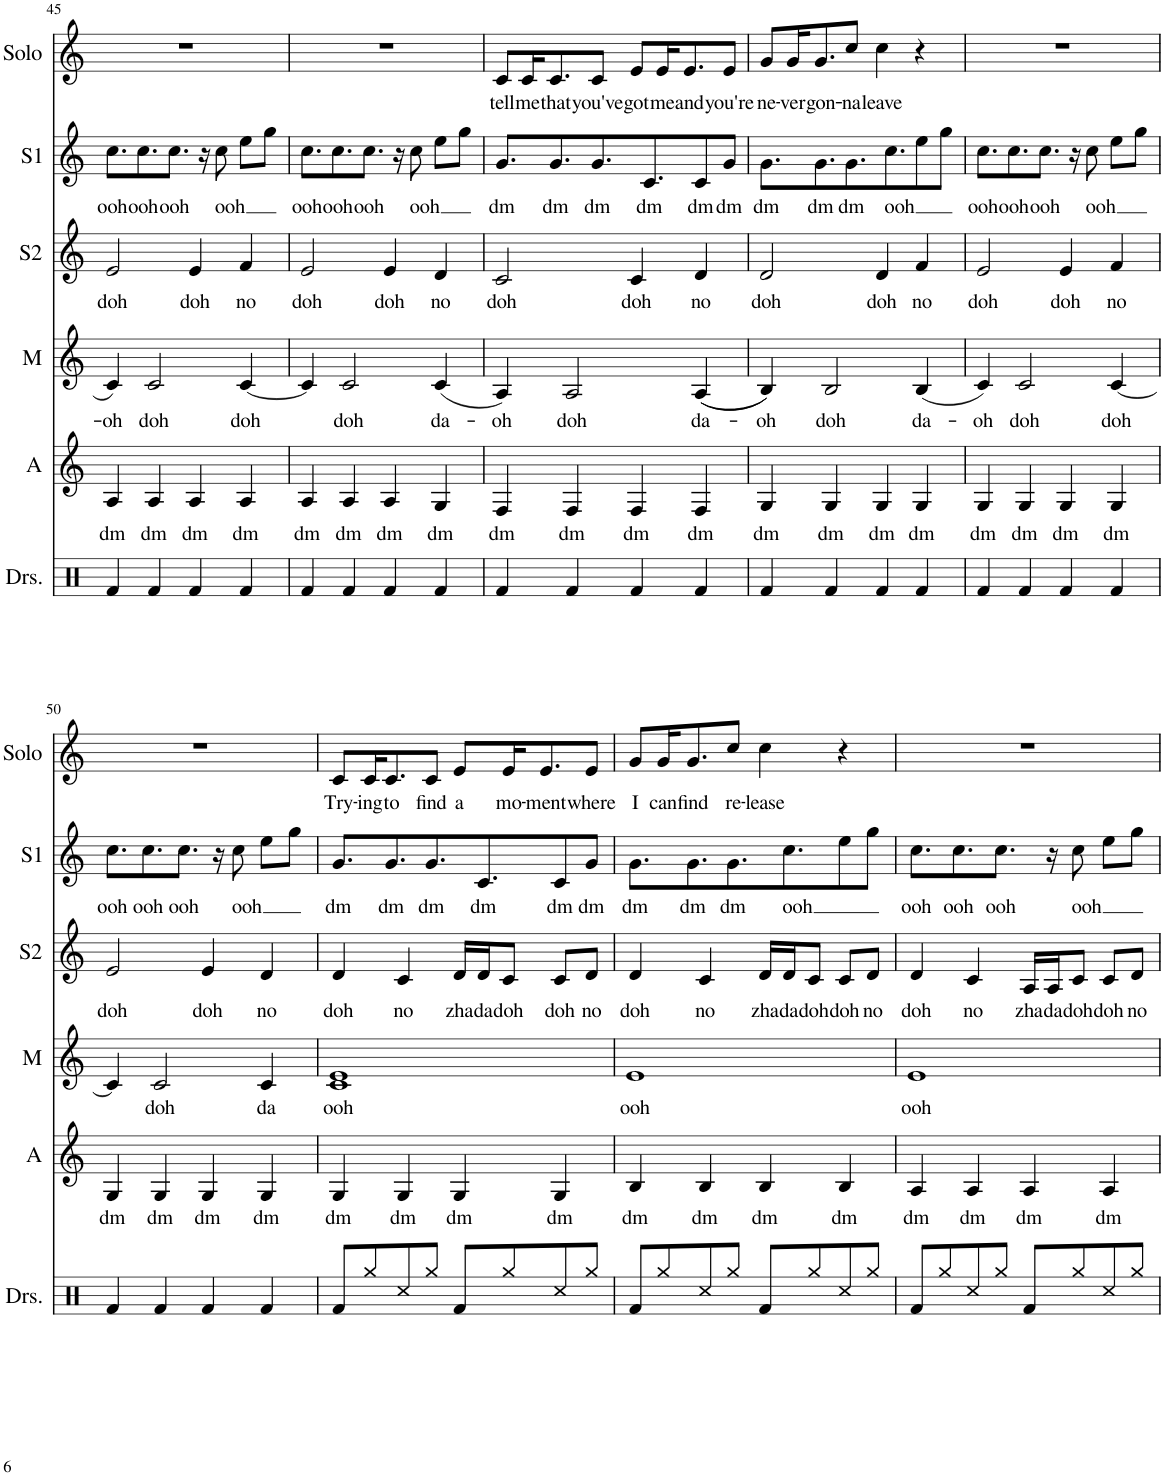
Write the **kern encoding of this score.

**kern	**kern	**text	**kern	**text	**kern	**text	**kern	**text	**kern	**text
*part6	*part5	*part5	*part4	*part4	*part3	*part3	*part2	*part2	*part1	*part1
*staff6	*staff5	*staff5	*staff4	*staff4	*staff3	*staff3	*staff2	*staff2	*staff1	*staff1
*I"Drumset	*I"Alto	*	*I"Mezzo	*	*I"Soprano 2	*	*I"Soprano 1	*	*I"Solo	*
*I'Drs.	*I'A	*	*I'M	*	*I'S2	*	*I'S1	*	*I'Solo	*
!!LO:PB:g=z
*clefX	*clefG2	*	*clefG2	*	*clefG2	*	*clefG2	*	*clefG2	*
*k[]	*k[]	*	*k[]	*	*k[]	*	*k[]	*	*k[]	*
*M4/4	*M4/4	*	*M4/4	*	*M4/4	*	*M4/4	*	*M4/4	*
=45	=45	=45	=45	=45	=45	=45	=45	=45	=45	=45
!	!	!LO:LY:b	!	!LO:LY:b	!	!LO:LY:b	!	!LO:LY:b	!	!
4Rf/	4A/	dm	4c/	-oh	2e/	doh	8.cc\L	ooh	1r	.
!	!	!	!	!	!	!	!	!LO:LY:b	!	!
.	.	.	.	.	.	.	8.cc\	ooh	.	.
!	!	!LO:LY:b	!	!LO:LY:b	!	!	!	!	!	!
4Rf/	4A/	dm	2c/	doh	.	.	.	.	.	.
!	!	!	!	!	!	!	!	!LO:LY:b	!	!
.	.	.	.	.	.	.	8.cc\J	ooh	.	.
!	!	!LO:LY:b	!	!	!	!LO:LY:b	!	!	!	!
4Rf/	4A/	dm	.	.	4e/	doh	.	.	.	.
.	.	.	.	.	.	.	16r	.	.	.
!	!	!	!	!	!	!	!	!LO:LY:b	!	!
.	.	.	.	.	.	.	8cc\	ooh	.	.
!	!	!LO:LY:b	!	!LO:LY:b	!	!LO:LY:b	!	!	!	!
4Rf/	4A/	dm	[4c/	doh	4f/	no	8ee\L	.	.	.
.	.	.	.	.	.	.	8gg\J	.	.	.
=46	=46	=46	=46	=46	=46	=46	=46	=46	=46	=46
!	!	!LO:LY:b	!	!	!	!LO:LY:b	!	!LO:LY:b	!	!
4Rf/	4A/	dm	4c/]	.	2e/	doh	8.cc\L	ooh	1r	.
!	!	!	!	!	!	!	!	!LO:LY:b	!	!
.	.	.	.	.	.	.	8.cc\	ooh	.	.
!	!	!LO:LY:b	!	!LO:LY:b	!	!	!	!	!	!
4Rf/	4A/	dm	2c/	doh	.	.	.	.	.	.
!	!	!	!	!	!	!	!	!LO:LY:b	!	!
.	.	.	.	.	.	.	8.cc\J	ooh	.	.
!	!	!LO:LY:b	!	!	!	!LO:LY:b	!	!	!	!
4Rf/	4A/	dm	.	.	4e/	doh	.	.	.	.
.	.	.	.	.	.	.	16r	.	.	.
!	!	!	!	!	!	!	!	!LO:LY:b	!	!
.	.	.	.	.	.	.	8cc\	ooh	.	.
!	!	!LO:LY:b	!	!LO:LY:b	!	!LO:LY:b	!	!	!	!
4Rf/	4G/	dm	(4c/	da-	4d/	no	8ee\L	.	.	.
.	.	.	.	.	.	.	8gg\J	.	.	.
=47	=47	=47	=47	=47	=47	=47	=47	=47	=47	=47
!	!	!LO:LY:b	!	!LO:LY:b	!	!LO:LY:b	!	!LO:LY:b	!	!LO:LY:b
4Rf/	4F/	dm	4A/)	-oh	2c/	doh	8.g/L	dm	8c/L	tell
!	!	!	!	!	!	!	!	!	!	!LO:LY:b
.	.	.	.	.	.	.	.	.	16c/K	me
!	!	!	!	!	!	!	!	!LO:LY:b	!	!LO:LY:b
.	.	.	.	.	.	.	8.g/	dm	8.c/	that
!	!	!LO:LY:b	!	!LO:LY:b	!	!	!	!	!	!
4Rf/	4F/	dm	2A/	doh	.	.	.	.	.	.
!	!	!	!	!	!	!	!	!LO:LY:b	!	!LO:LY:b
.	.	.	.	.	.	.	8.g/	dm	8c/J	you've
!	!	!LO:LY:b	!	!	!	!LO:LY:b	!	!	!	!LO:LY:b
4Rf/	4F/	dm	.	.	4c/	doh	.	.	8e/L	got
!	!	!	!	!	!	!	!	!LO:LY:b	!	!
.	.	.	.	.	.	.	8.c/	dm	.	.
!	!	!	!	!	!	!	!	!	!	!LO:LY:b
.	.	.	.	.	.	.	.	.	16e/K	me
!	!	!	!	!	!	!	!	!	!	!LO:LY:b
.	.	.	.	.	.	.	.	.	8.e/	and
!	!	!LO:LY:b	!	!LO:LY:b	!	!LO:LY:b	!	!LO:LY:b	!	!
4Rf/	4F/	dm	((4A/	da-	4d/	no	8c/	dm	.	.
!	!	!	!	!	!	!	!	!LO:LY:b	!	!LO:LY:b
.	.	.	.	.	.	.	8g/J	dm	8e/J	you're
=48	=48	=48	=48	=48	=48	=48	=48	=48	=48	=48
!	!	!LO:LY:b	!	!LO:LY:b	!	!LO:LY:b	!	!LO:LY:b	!	!LO:LY:b
4Rf/	4G/	dm	4B/))	-oh	2d/	doh	8.g\L	dm	8g/L	ne-
!	!	!	!	!	!	!	!	!	!	!LO:LY:b
.	.	.	.	.	.	.	.	.	16g/K	-ver
!	!	!	!	!	!	!	!	!LO:LY:b	!	!LO:LY:b
.	.	.	.	.	.	.	8.g\	dm	8.g/	gon-
!	!	!LO:LY:b	!	!LO:LY:b	!	!	!	!	!	!
4Rf/	4G/	dm	2B/	doh	.	.	.	.	.	.
!	!	!	!	!	!	!	!	!LO:LY:b	!	!LO:LY:b
.	.	.	.	.	.	.	8.g\	dm	8cc/J	-na
!	!	!LO:LY:b	!	!	!	!LO:LY:b	!	!	!	!LO:LY:b
4Rf/	4G/	dm	.	.	4d/	doh	.	.	4cc\	leave
!	!	!	!	!	!	!	!	!LO:LY:b	!	!
.	.	.	.	.	.	.	8.cc\	ooh	.	.
!	!	!LO:LY:b	!	!LO:LY:b	!	!LO:LY:b	!	!	!	!
4Rf/	4G/	dm	(4B/	da-	4f/	no	8ee\	.	4r	.
.	.	.	.	.	.	.	8gg\J	.	.	.
=49	=49	=49	=49	=49	=49	=49	=49	=49	=49	=49
!	!	!LO:LY:b	!	!LO:LY:b	!	!LO:LY:b	!	!LO:LY:b	!	!
4Rf/	4G/	dm	4c/)	-oh	2e/	doh	8.cc\L	ooh	1r	.
!	!	!	!	!	!	!	!	!LO:LY:b	!	!
.	.	.	.	.	.	.	8.cc\	ooh	.	.
!	!	!LO:LY:b	!	!LO:LY:b	!	!	!	!	!	!
4Rf/	4G/	dm	2c/	doh	.	.	.	.	.	.
!	!	!	!	!	!	!	!	!LO:LY:b	!	!
.	.	.	.	.	.	.	8.cc\J	ooh	.	.
!	!	!LO:LY:b	!	!	!	!LO:LY:b	!	!	!	!
4Rf/	4G/	dm	.	.	4e/	doh	.	.	.	.
.	.	.	.	.	.	.	16r	.	.	.
!	!	!	!	!	!	!	!	!LO:LY:b	!	!
.	.	.	.	.	.	.	8cc\	ooh	.	.
!	!	!LO:LY:b	!	!LO:LY:b	!	!LO:LY:b	!	!	!	!
4Rf/	4G/	dm	[4c/	doh	4f/	no	8ee\L	.	.	.
.	.	.	.	.	.	.	8gg\J	.	.	.
!!LO:LB:g=z
=50	=50	=50	=50	=50	=50	=50	=50	=50	=50	=50
!	!	!LO:LY:b	!	!	!	!LO:LY:b	!	!LO:LY:b	!	!
4Rf/	4G/	dm	4c/]	.	2e/	doh	8.cc\L	ooh	1r	.
!	!	!	!	!	!	!	!	!LO:LY:b	!	!
.	.	.	.	.	.	.	8.cc\	ooh	.	.
!	!	!LO:LY:b	!	!LO:LY:b	!	!	!	!	!	!
4Rf/	4G/	dm	2c/	doh	.	.	.	.	.	.
!	!	!	!	!	!	!	!	!LO:LY:b	!	!
.	.	.	.	.	.	.	8.cc\J	ooh	.	.
!	!	!LO:LY:b	!	!	!	!LO:LY:b	!	!	!	!
4Rf/	4G/	dm	.	.	4e/	doh	.	.	.	.
.	.	.	.	.	.	.	16r	.	.	.
!	!	!	!	!	!	!	!	!LO:LY:b	!	!
.	.	.	.	.	.	.	8cc\	-ooh	.	.
!	!	!LO:LY:b	!	!LO:LY:b	!	!LO:LY:b	!	!	!	!
4Rf/	4G/	dm	4c/	da	4d/	no	8ee\L	.	.	.
.	.	.	.	.	.	.	8gg\J	.	.	.
=51	=51	=51	=51	=51	=51	=51	=51	=51	=51	=51
!	!	!LO:LY:b	!	!LO:LY:b	!	!LO:LY:b	!	!LO:LY:b	!	!LO:LY:b
8Rf/L	4G/	dm	1c 1e	ooh	4d/	doh	8.g/L	dm	8c/L	Try-
!	!	!	!	!	!	!	!	!	!	!LO:LY:b
8Rgg/	.	.	.	.	.	.	.	.	16c/K	-ing
!	!	!	!	!	!	!	!	!LO:LY:b	!	!LO:LY:b
.	.	.	.	.	.	.	8.g/	dm	8.c/	to
!	!	!LO:LY:b	!	!	!	!LO:LY:b	!	!	!	!
8Rcc/	4G/	dm	.	.	4c/	no	.	.	.	.
!	!	!	!	!	!	!	!	!LO:LY:b	!	!LO:LY:b
8Rgg/J	.	.	.	.	.	.	8.g/	dm	8c/J	find
!	!	!LO:LY:b	!	!	!	!LO:LY:b	!	!	!	!LO:LY:b
8Rf/L	4G/	dm	.	.	16d/LL	zha	.	.	8e/L	a
!	!	!	!	!	!	!LO:LY:b	!	!LO:LY:b	!	!
.	.	.	.	.	16d/J	da	8.c/	dm	.	.
!	!	!	!	!	!	!LO:LY:b	!	!	!	!LO:LY:b
8Rgg/	.	.	.	.	8c/J	doh	.	.	16e/K	mo-
!	!	!	!	!	!	!	!	!	!	!LO:LY:b
.	.	.	.	.	.	.	.	.	8.e/	-ment
!	!	!LO:LY:b	!	!	!	!LO:LY:b	!	!LO:LY:b	!	!
8Rcc/	4G/	dm	.	.	8c/L	doh	8c/	dm	.	.
!	!	!	!	!	!	!LO:LY:b	!	!LO:LY:b	!	!LO:LY:b
8Rgg/J	.	.	.	.	8d/J	no	8g/J	dm	8e/J	where
=52	=52	=52	=52	=52	=52	=52	=52	=52	=52	=52
!	!	!LO:LY:b	!	!LO:LY:b	!	!LO:LY:b	!	!LO:LY:b	!	!LO:LY:b
8Rf/L	4B/	dm	1e	ooh	4d/	doh	8.g\L	dm	8g/L	I
!	!	!	!	!	!	!	!	!	!	!LO:LY:b
8Rgg/	.	.	.	.	.	.	.	.	16g/K	can
!	!	!	!	!	!	!	!	!LO:LY:b	!	!LO:LY:b
.	.	.	.	.	.	.	8.g\	dm	8.g/	find
!	!	!LO:LY:b	!	!	!	!LO:LY:b	!	!	!	!
8Rcc/	4B/	dm	.	.	4c/	no	.	.	.	.
!	!	!	!	!	!	!	!	!LO:LY:b	!	!LO:LY:b
8Rgg/J	.	.	.	.	.	.	8.g\	dm	8cc/J	re-
!	!	!LO:LY:b	!	!	!	!LO:LY:b	!	!	!	!LO:LY:b
8Rf/L	4B/	dm	.	.	16d/LL	zha	.	.	4cc\	-lease
!	!	!	!	!	!	!LO:LY:b	!	!LO:LY:b	!	!
.	.	.	.	.	16d/J	da	8.cc\	ooh	.	.
!	!	!	!	!	!	!LO:LY:b	!	!	!	!
8Rgg/	.	.	.	.	8c/J	doh	.	.	.	.
!	!	!LO:LY:b	!	!	!	!LO:LY:b	!	!	!	!
8Rcc/	4B/	dm	.	.	8c/L	doh	8ee\	.	4r	.
!	!	!	!	!	!	!LO:LY:b	!	!	!	!
8Rgg/J	.	.	.	.	8d/J	no	8gg\J	.	.	.
=53	=53	=53	=53	=53	=53	=53	=53	=53	=53	=53
!	!	!LO:LY:b	!	!LO:LY:b	!	!LO:LY:b	!	!LO:LY:b	!	!
8Rf/L	4A/	dm	1e	ooh	4d/	doh	8.cc\L	ooh	1r	.
8Rgg/	.	.	.	.	.	.	.	.	.	.
!	!	!	!	!	!	!	!	!LO:LY:b	!	!
.	.	.	.	.	.	.	8.cc\	ooh	.	.
!	!	!LO:LY:b	!	!	!	!LO:LY:b	!	!	!	!
8Rcc/	4A/	dm	.	.	4c/	no	.	.	.	.
!	!	!	!	!	!	!	!	!LO:LY:b	!	!
8Rgg/J	.	.	.	.	.	.	8.cc\J	ooh	.	.
!	!	!LO:LY:b	!	!	!	!LO:LY:b	!	!	!	!
8Rf/L	4A/	dm	.	.	16A/LL	zha	.	.	.	.
!	!	!	!	!	!	!LO:LY:b	!	!	!	!
.	.	.	.	.	16A/J	da	16r	.	.	.
!	!	!	!	!	!	!LO:LY:b	!	!LO:LY:b	!	!
8Rgg/	.	.	.	.	8c/J	doh	8cc\	ooh	.	.
!	!	!LO:LY:b	!	!	!	!LO:LY:b	!	!	!	!
8Rcc/	4A/	dm	.	.	8c/L	doh	8ee\L	.	.	.
!	!	!	!	!	!	!LO:LY:b	!	!	!	!
8Rgg/J	.	.	.	.	8d/J	no	8gg\J	.	.	.
=	=	=	=	=	=	=	=	=	=	=
*-	*-	*-	*-	*-	*-	*-	*-	*-	*-	*-
